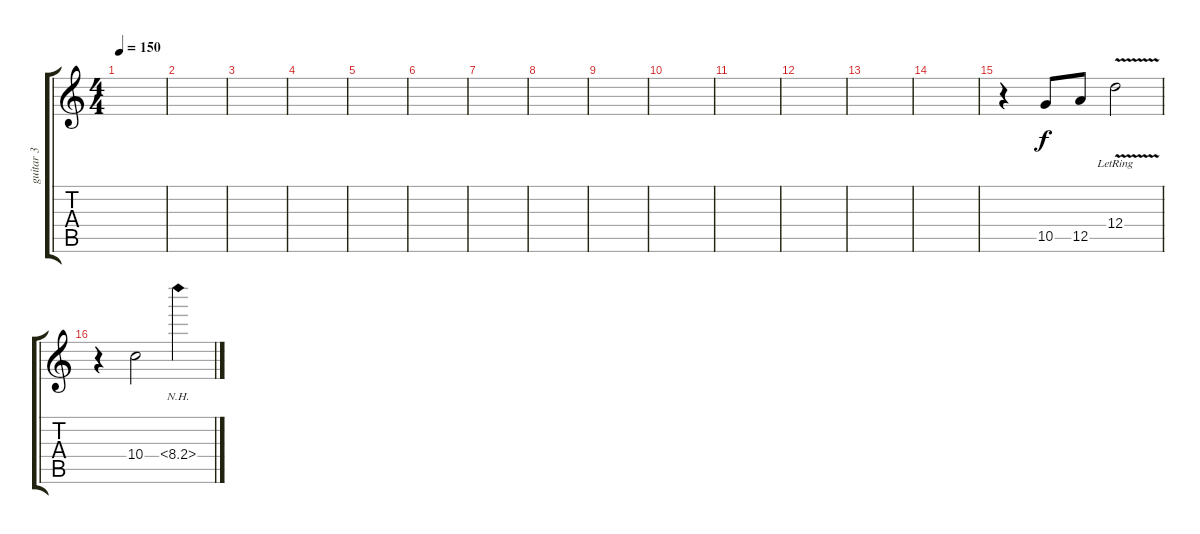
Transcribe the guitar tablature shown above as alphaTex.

\track ("guitar 3" "guitar 3") {instrument distortionguitar}
\staff {score tabs}
\tuning (E4 B3 G3 D3 A2 E2) {hide}
\ts (4 4)
\tempo 150
\clef g2
\ks c
|
|
|
|
|
|
|
|
|
|
|
|
|
|
r.4 10.5.8 12.5.8 12.4{v lr}.2 |
r.4 10.4.2 8.4{nh}.4
